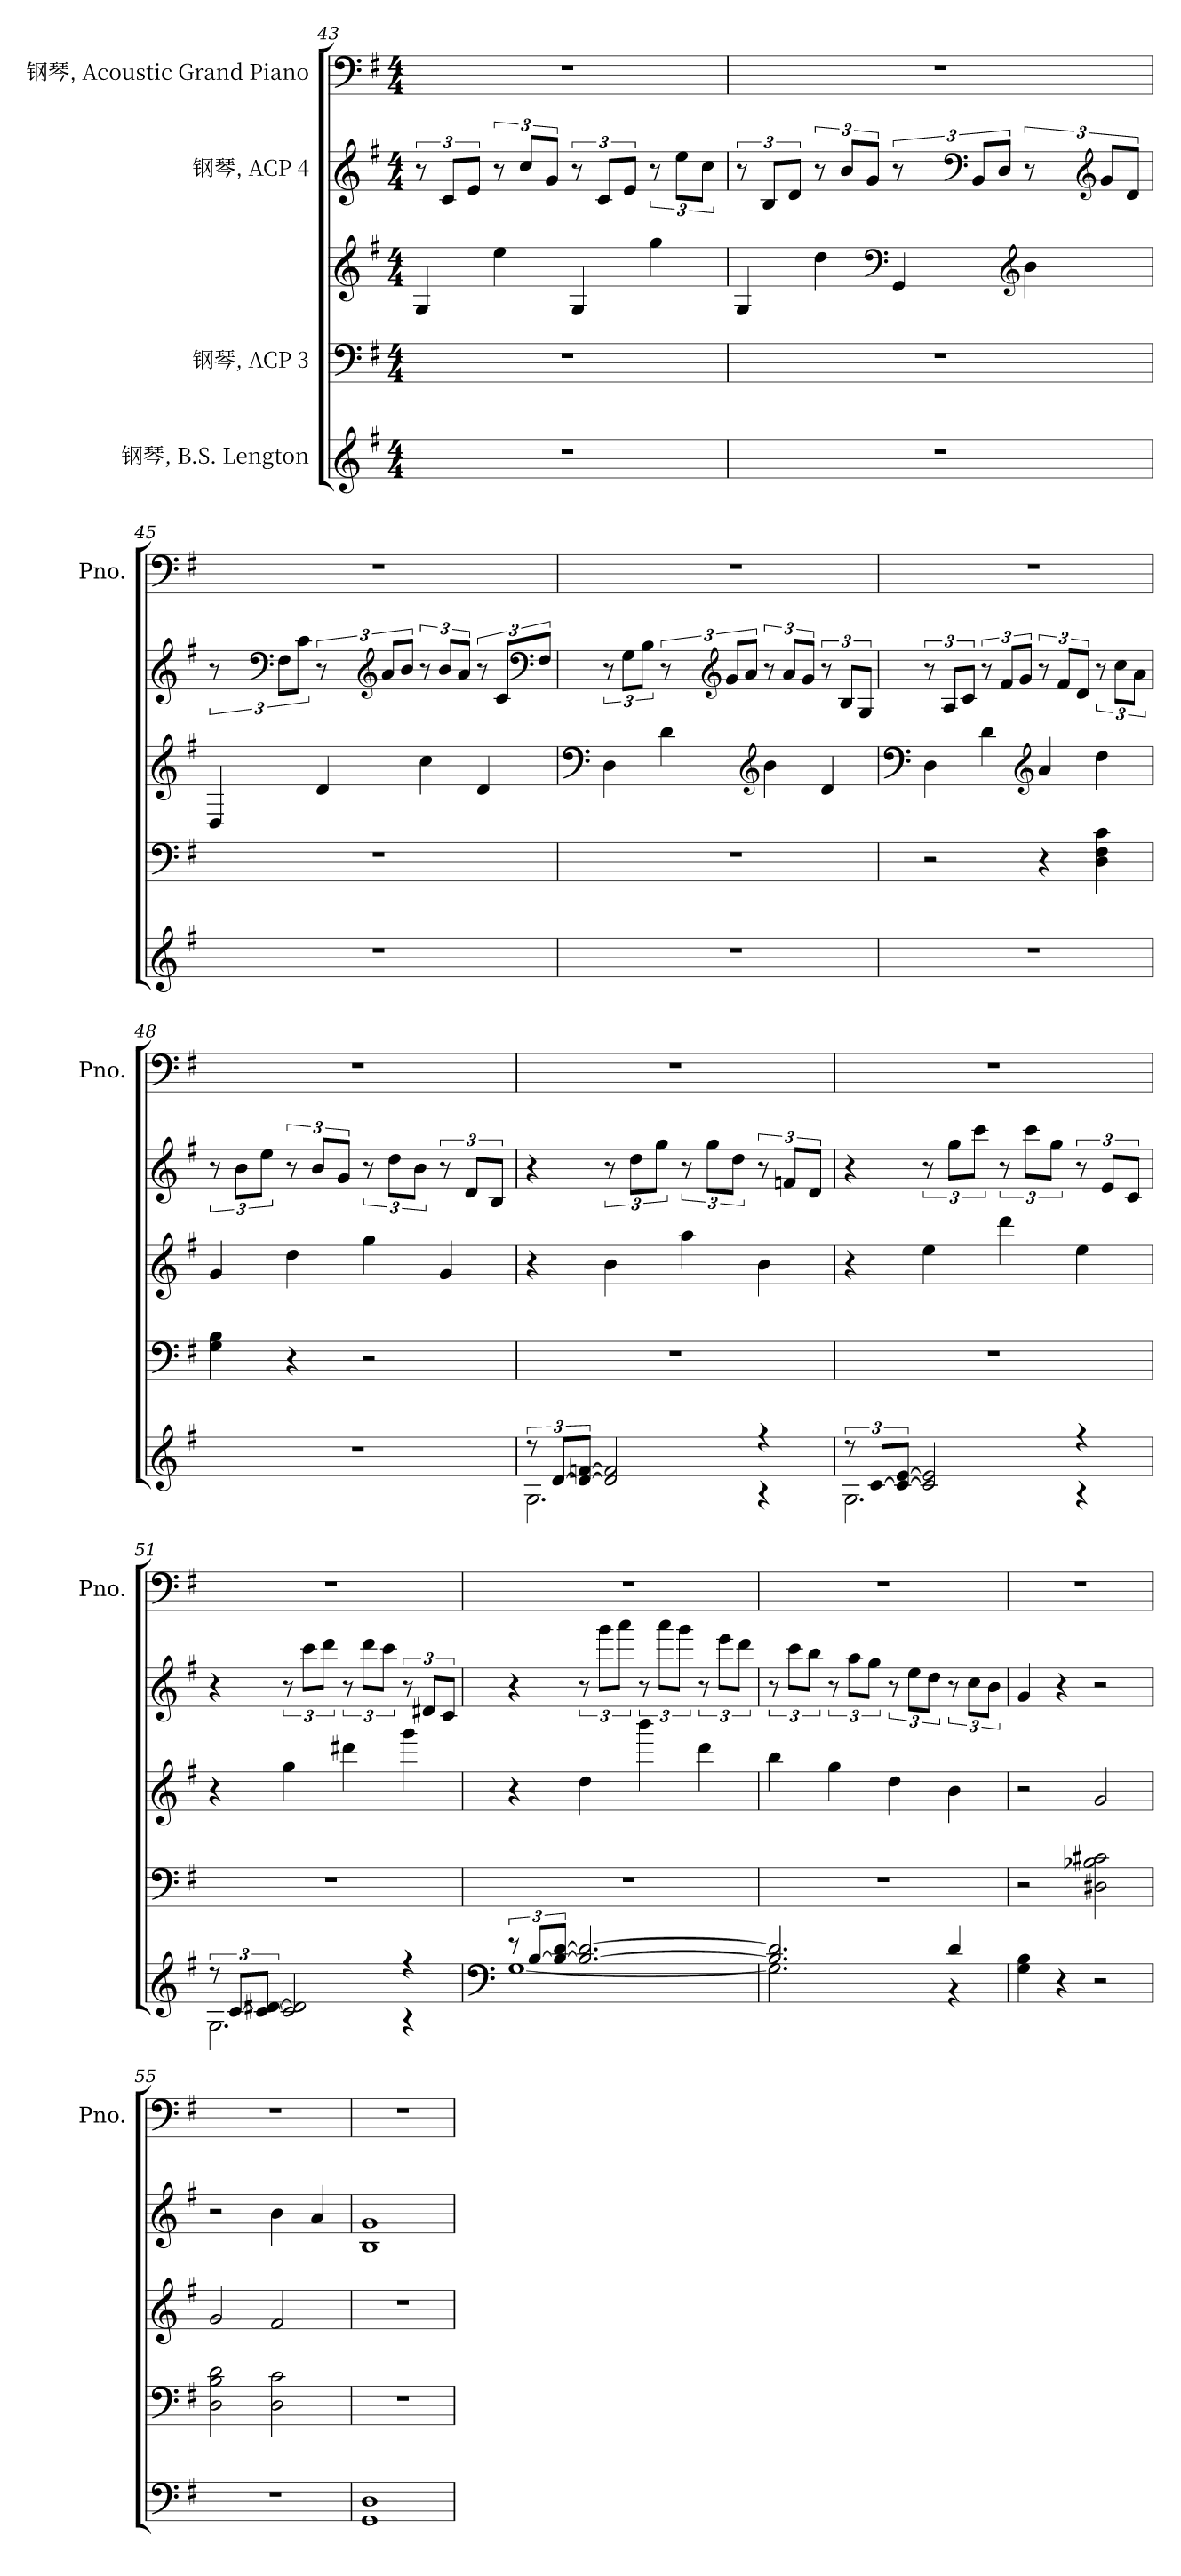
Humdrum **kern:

**kern	**kern	**kern	**kern	**kern
*part4	*part3	*part3	*part2	*part1
*staff5	*staff4	*staff3	*staff2	*staff1
*I"钢琴, B.S. Lengton	*I"钢琴, ACP 3	*	*I"钢琴, ACP 4	*I"钢琴, Acoustic Grand Piano
*	*	*	*	*I'Pno.
*clefG2	*clefF4	*clefG2	*clefG2	*clefF4
*k[f#]	*k[f#]	*k[f#]	*k[f#]	*k[f#]
*M4/4	*M4/4	*M4/4	*M4/4	*M4/4
=43	=43	=43	=43	=43
1r	1r	4G/	12r	1r
.	.	.	12c/L	.
.	.	.	12e/J	.
.	.	4ee\	12r	.
.	.	.	12cc/L	.
.	.	.	12g/J	.
.	.	4G/	12r	.
.	.	.	12c/L	.
.	.	.	12e/J	.
.	.	4gg\	12r	.
.	.	.	12ee\L	.
.	.	.	12cc\J	.
=44	=44	=44	=44	=44
1r	1r	4G/	12r	1r
.	.	.	12B/L	.
.	.	.	12d/J	.
.	.	4dd\	12r	.
.	.	.	12b/L	.
.	.	.	12g/J	.
*	*	*clefF4	*	*
.	.	4GG/	12r	.
*	*	*	*clefF4	*
.	.	.	12BB/L	.
.	.	.	12D/J	.
*	*	*clefG2	*	*
.	.	4b\	12r	.
*	*	*	*clefG2	*
.	.	.	12g/L	.
.	.	.	12d/J	.
!!LO:PB:g=z
=45	=45	=45	=45	=45
1r	1r	4D/	12r	1r
*	*	*	*clefF4	*
.	.	.	12F#\L	.
.	.	.	12c\J	.
.	.	4d/	12r	.
*	*	*	*clefG2	*
.	.	.	12a/L	.
.	.	.	12b/J	.
.	.	4cc\	12r	.
.	.	.	12b/L	.
.	.	.	12a/J	.
.	.	4d/	12r	.
.	.	.	12c/L	.
*	*	*	*clefF4	*
.	.	.	12F#/J	.
=46	=46	=46	=46	=46
*	*	*clefF4	*	*
1r	1r	4D\	12r	1r
.	.	.	12G\L	.
.	.	.	12B\J	.
.	.	4d\	12r	.
*	*	*	*clefG2	*
.	.	.	12g/L	.
.	.	.	12a/J	.
*	*	*clefG2	*	*
.	.	4b\	12r	.
.	.	.	12a/L	.
.	.	.	12g/J	.
.	.	4d/	12r	.
.	.	.	12B/L	.
.	.	.	12G/J	.
!!LO:LB:g=z
=47	=47	=47	=47	=47
*	*	*clefF4	*	*
1r	2r	4D\	12r	1r
.	.	.	12A/L	.
.	.	.	12c/J	.
.	.	4d\	12r	.
.	.	.	12f#/L	.
.	.	.	12g/J	.
*	*	*clefG2	*	*
.	4r	4a/	12r	.
.	.	.	12f#/L	.
.	.	.	12d/J	.
.	4D\ 4F#\ 4c\	4dd\	12r	.
.	.	.	12cc\L	.
.	.	.	12a\J	.
=48	=48	=48	=48	=48
1r	4G\ 4B\	4g/	12r	1r
.	.	.	12b\L	.
.	.	.	12ee\J	.
.	4r	4dd\	12r	.
.	.	.	12b/L	.
.	.	.	12g/J	.
.	2r	4gg\	12r	.
.	.	.	12dd\L	.
.	.	.	12b\J	.
.	.	4g/	12r	.
.	.	.	12d/L	.
.	.	.	12B/J	.
=49	=49	=49	=49	=49
*^	*	*	*	*
12r	2.G\	1r	4r	4r	1r
[12d/L	.	.	.	.	.
12d/_ [12fn/J	.	.	.	.	.
2d/] 2f/]	.	.	4b\	12r	.
.	.	.	.	12dd\L	.
.	.	.	.	12gg\J	.
.	.	.	4aa\	12r	.
.	.	.	.	12gg\L	.
.	.	.	.	12dd\J	.
4r	4r	.	4b\	12r	.
.	.	.	.	12fn/L	.
.	.	.	.	12d/J	.
!!LO:PB:g=z
=50	=50	=50	=50	=50	=50
12r	2.G\	1r	4r	4r	1r
[12c/L	.	.	.	.	.
12c/_ [12e/J	.	.	.	.	.
2c/] 2e/]	.	.	4ee\	12r	.
.	.	.	.	12gg\L	.
.	.	.	.	12ccc\J	.
.	.	.	4ddd\	12r	.
.	.	.	.	12ccc\L	.
.	.	.	.	12gg\J	.
4r	4r	.	4ee\	12r	.
.	.	.	.	12e/L	.
.	.	.	.	12c/J	.
=51	=51	=51	=51	=51	=51
12r	2.G\	1r	4r	4r	1r
[12c/L	.	.	.	.	.
12c/_ [12d#X/J	.	.	.	.	.
2c/] 2d#/]	.	.	4gg\	12r	.
.	.	.	.	12ccc\L	.
.	.	.	.	12ddd\J	.
.	.	.	4ddd#X\	12r	.
.	.	.	.	12ddd\L	.
.	.	.	.	12ccc\J	.
4r	4r	.	4ggg\	12r	.
.	.	.	.	12d#X/L	.
.	.	.	.	12c/J	.
!!LO:LB:g=z
=52	=52	=52	=52	=52	=52
*clefF4	*	*	*	*	*
12r	[1G	1r	4r	4r	1r
[12B/L	.	.	.	.	.
12B/_ [12d/J	.	.	.	.	.
2.B/_ 2.d/_	.	.	4dd\	12r	.
.	.	.	.	12ggg\L	.
.	.	.	.	12aaa\J	.
.	.	.	4bbb\	12r	.
.	.	.	.	12aaa\L	.
.	.	.	.	12ggg\J	.
.	.	.	4ddd\	12r	.
.	.	.	.	12eee\L	.
.	.	.	.	12ddd\J	.
=53	=53	=53	=53	=53	=53
2.B/] 2.d/]	2.G\]	1r	4bb\	12r	1r
.	.	.	.	12ccc\L	.
.	.	.	.	12bb\J	.
.	.	.	4gg\	12r	.
.	.	.	.	12aa\L	.
.	.	.	.	12gg\J	.
.	.	.	4dd\	12r	.
.	.	.	.	12ee\L	.
.	.	.	.	12dd\J	.
4d/	4r	.	4b\	12r	.
.	.	.	.	12cc\L	.
.	.	.	.	12b\J	.
*v	*v	*	*	*	*
=54	=54	=54	=54	=54
*	*	*	*	*MM80
4G\ 4B\	2r	2r	4g/	1r
4r	.	.	4r	.
2r	2D#X\ 2B-X\ 2c#X\	2g/	2r	.
=55	=55	=55	=55	=55
1r	2D\ 2B\ 2d\	2g/	2r	1r
.	2D\ 2c\	2f#/	4b\	.
.	.	.	4a/	.
=56	=56	=56	=56	=56
1GG 1D	1r	1r	1B 1g	1r
=	=	=	=	=
*-	*-	*-	*-	*-
